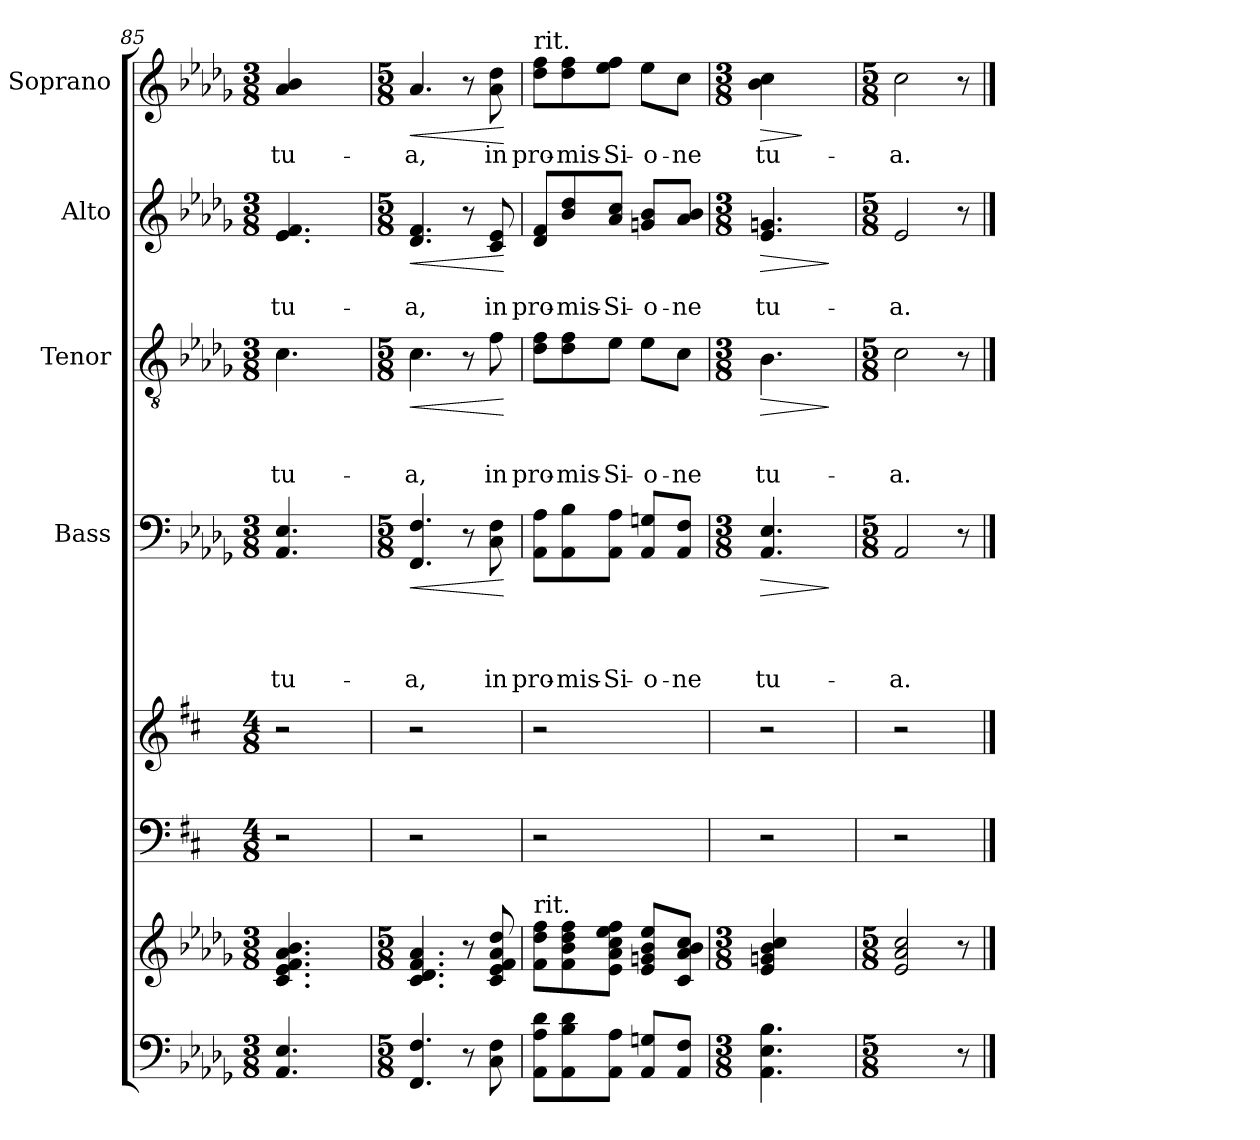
**kern	**kern	**kern	**kern	**kern	**text	**text	**text	**text	**dynam	**kern	**text	**text	**text	**dynam	**kern	**text	**text	**dynam	**kern	**text	**dynam
*part8	*part7	*part6	*part5	*part4	*part4	*part4	*part4	*part4	*part4	*part3	*part3	*part3	*part3	*part3	*part2	*part2	*part2	*part2	*part1	*part1	*part1
*staff8	*staff7	*staff6	*staff5	*staff4	*staff4	*staff4	*staff4	*staff4	*staff4	*staff3	*staff3	*staff3	*staff3	*staff3	*staff2	*staff2	*staff2	*staff2	*staff1	*staff1	*staff1
*	*	*	*	*I"Bass	*	*	*	*	*	*I"Tenor	*	*	*	*	*I"Alto	*	*	*	*I"Soprano	*	*
*clefF4	*clefG2	*clefF4	*clefG2	*clefF4	*	*	*	*	*	*clefGv2	*	*	*	*	*clefG2	*	*	*	*clefG2	*	*
*k[b-e-a-d-g-]	*k[b-e-a-d-g-]	*k[f#c#]	*k[f#c#]	*k[b-e-a-d-g-]	*	*	*	*	*	*k[b-e-a-d-g-]	*	*	*	*	*k[b-e-a-d-g-]	*	*	*	*k[b-e-a-d-g-]	*	*
*D-:	*D-:	*D:	*D:	*D-:	*	*	*	*	*	*D-:	*	*	*	*	*D-:	*	*	*	*D-:	*	*
*M3/8	*M3/8	*M4/8	*M4/8	*M3/8	*	*	*	*	*	*M3/8	*	*	*	*	*M3/8	*	*	*	*M3/8	*	*
=85	=85	=85	=85	=85	=85	=85	=85	=85	=85	=85	=85	=85	=85	=85	=85	=85	=85	=85	=85	=85	=85
!	!	!	!	!	!	!	!	!LO:LY:b	!	!	!	!	!LO:LY:b	!	!	!	!LO:LY:b	!	!	!LO:LY:b	!
4.AA-/ 4.E-/	4.c/ 4.e-/ 4.f/ 4.a-/ 4.b-/	2r	2r	4.AA-/ 4.E-/	.	.	.	tu-	.	4.c\	.	.	tu-	.	4.e-/ 4.f/	.	tu-	.	4a-/ 4b-/	tu-	.
.	.	.	.	.	.	.	.	.	.	.	.	.	.	.	.	.	.	.	4ryy	.	.
8ryy	8ryy	.	.	8ryy	.	.	.	.	.	8ryy	.	.	.	.	8ryy	.	.	.	.	.	.
=86	=86	=86	=86	=86	=86	=86	=86	=86	=86	=86	=86	=86	=86	=86	=86	=86	=86	=86	=86	=86	=86
*M5/8	*M5/8	*	*	*M5/8	*	*	*	*	*	*M5/8	*	*	*	*	*M5/8	*	*	*	*M5/8	*	*
!	!	!	!	!	!	!	!	!LO:LY:b	!LO:HP:b	!	!	!	!LO:LY:b	!LO:HP:b	!	!	!LO:LY:b	!LO:HP:b	!	!LO:LY:b	!LO:HP:b
4.FF/ 4.F/	4.c/ 4.d-/ 4.f/ 4.a-/	2r	2r	4.FF/ 4.F/	.	.	.	-a,	<	4.c\	.	.	-a,	<	4.d-/ 4.f/	.	-a,	<	4.a-/	-a,	<
8r	8r	.	.	8r	.	.	.	.	.	8r	.	.	.	.	8r	.	.	.	8r	.	.
!	!	!	!	!	!	!	!	!LO:LY:b	!	!	!	!	!LO:LY:b	!	!	!	!LO:LY:b	!	!	!LO:LY:b	!
8C\ 8F\	8c/ 8e-/ 8f/ 8a-/ 8dd-/	8ryy	8ryy	8C\ 8F\	.	.	.	in	.	8f\	.	.	in	.	8c/ 8e-/	.	in	.	8a-\ 8dd-\	in	.
.	.	.	.	.	.	.	.	.	[	.	.	.	.	[	.	.	.	[	.	.	[
=87	=87	=87	=87	=87	=87	=87	=87	=87	=87	=87	=87	=87	=87	=87	=87	=87	=87	=87	=87	=87	=87
!	!	!	!	!	!	!	!	!	!	!	!	!	!	!	!	!	!	!	!LO:TX:a:t=rit.	!	!
!	!LO:TX:a:t=rit.	!	!	!	!	!	!	!	!	!	!	!	!	!	!	!	!	!	!	!	!
!	!	!	!	!	!	!	!	!LO:LY:b	!	!	!	!	!LO:LY:b	!	!	!	!LO:LY:b	!	!	!LO:LY:b	!
8AA-\ 8A-\ 8d-\L	8f\ 8dd-\ 8ff\L	2r	2r	8AA-\ 8A-\L	.	.	.	pro-	.	8d-\ 8f\L	.	.	pro-	.	8d-/ 8f/L	.	pro-	.	8dd-\ 8ff\L	pro-	.
!	!	!	!	!	!	!	!	!LO:LY:b	!	!	!	!	!LO:LY:b	!	!	!	!LO:LY:b	!	!	!LO:LY:b	!
8AA-\ 8B-\ 8d-\	8f\ 8b-\ 8dd-\ 8ff\	.	.	8AA-\ 8B-\	.	.	.	-mis-	.	8d-\ 8f\	.	.	-mis-	.	8b-/ 8dd-/	.	-mis-	.	8dd-\ 8ff\	-mis-	.
!	!	!	!	!	!	!	!	!LO:LY:b	!	!	!	!	!LO:LY:b	!	!	!	!LO:LY:b	!	!	!LO:LY:b	!
8AA-\ 8A-\J	8e-\ 8a-\ 8cc\ 8ee-\ 8ff\J	.	.	8AA-\ 8A-\J	.	.	.	-Si-	.	8e-\J	.	.	-Si-	.	8a-/ 8cc/J	.	-Si-	.	8ee-\ 8ff\J	-Si-	.
!	!	!	!	!	!	!	!	!LO:LY:b	!	!	!	!	!LO:LY:b	!	!	!	!LO:LY:b	!	!	!LO:LY:b	!
8AA-/ 8Gn/L	8e-/ 8gn/ 8b-/ 8ee-/L	.	.	8AA-/ 8Gn/L	.	.	.	-o-	.	8e-\L	.	.	-o-	.	8gn/ 8b-/L	.	-o-	.	8ee-\L	-o-	.
!	!	!	!	!	!	!	!	!LO:LY:b	!	!	!	!	!LO:LY:b	!	!	!	!LO:LY:b	!	!	!LO:LY:b	!
8AA-/ 8F/J	8c/ 8a-/ 8b-/ 8cc/J	8ryy	8ryy	8AA-/ 8F/J	.	.	.	-ne	.	8c\J	.	.	-ne	.	8a-/ 8b-/J	.	-ne	.	8cc\J	-ne	.
=88	=88	=88	=88	=88	=88	=88	=88	=88	=88	=88	=88	=88	=88	=88	=88	=88	=88	=88	=88	=88	=88
*M3/8	*M3/8	*	*	*M3/8	*	*	*	*	*	*M3/8	*	*	*	*	*M3/8	*	*	*	*M3/8	*	*
!	!	!	!	!	!	!	!	!LO:LY:b	!LO:HP:b	!	!	!	!LO:LY:b	!LO:HP:b	!	!	!LO:LY:b	!LO:HP:b	!	!LO:LY:b	!LO:HP:b
4.AA-\ 4.E-\ 4.B-\	4e-/ 4gn/ 4b-/ 4cc/	2r	2r	4.AA-/ 4.E-/	.	.	.	tu-	>	4.B-\	.	.	tu-	>	4.e-/ 4.gn/	.	tu-	>	4b-\ 4cc\	tu-	>
.	4ryy	.	.	.	.	.	.	.	.	.	.	.	.	.	.	.	.	.	4ryy	.	]
8ryy	.	.	.	8ryy	.	.	.	.	]	8ryy	.	.	.	]	8ryy	.	.	]	.	.	.
=89	=89	=89	=89	=89	=89	=89	=89	=89	=89	=89	=89	=89	=89	=89	=89	=89	=89	=89	=89	=89	=89
*M5/8	*M5/8	*	*	*M5/8	*	*	*	*	*	*M5/8	*	*	*	*	*M5/8	*	*	*	*M5/8	*	*
!	!	!	!	!	!	!	!	!LO:LY:b	!	!	!	!	!LO:LY:b	!	!	!	!LO:LY:b	!	!	!LO:LY:b	!
2ryy	2e-/ 2a-/ 2cc/	2r	2r	2AA-/	.	.	.	-a.	.	2c\	.	.	-a.	.	2e-/	.	-a.	.	2cc\	-a.	.
8r	8r	8ryy	8ryy	8r	.	.	.	.	.	8r	.	.	.	.	8r	.	.	.	8r	.	.
==	==	==	==	==	==	==	==	==	==	==	==	==	==	==	==	==	==	==	==	==	==
*-	*-	*-	*-	*-	*-	*-	*-	*-	*-	*-	*-	*-	*-	*-	*-	*-	*-	*-	*-	*-	*-
